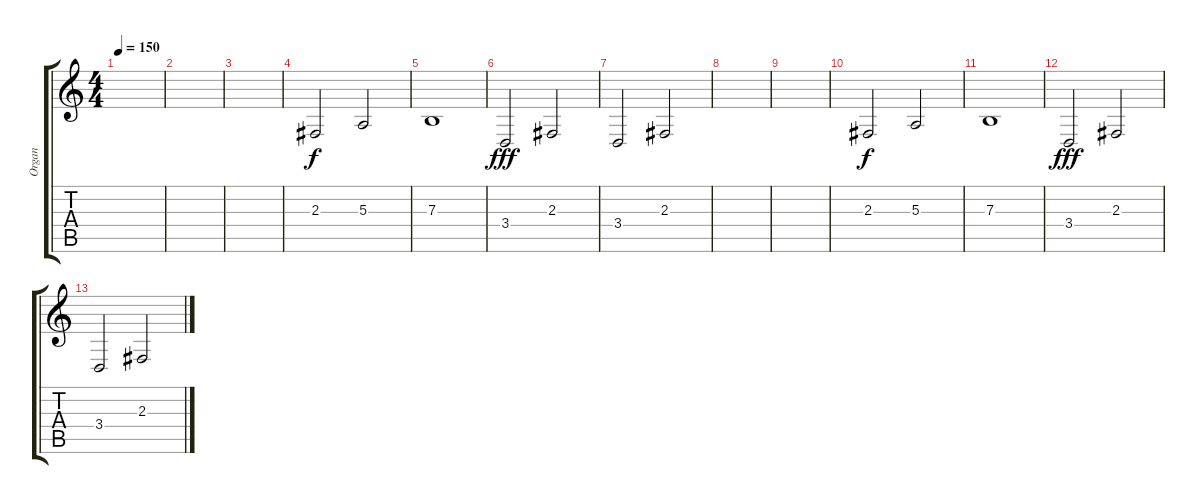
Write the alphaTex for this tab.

\track ("Organ" "Organ") {instrument churchorgan}
\staff {score tabs}
\tuning (Db4 Ab3 E3 B2 Gb2 Db2) {hide}
\ts (4 4)
\tempo 150
\clef g2
\ks c
|
|
|
2.3.2{dy f} 5.3.2 |
7.3.1 |
3.4.2{dy fff} 2.3.2 |
3.4.2 2.3.2 |
|
|
2.3.2{dy f} 5.3.2 |
7.3.1 |
3.4.2{dy fff} 2.3.2 |
3.4.2 2.3.2
